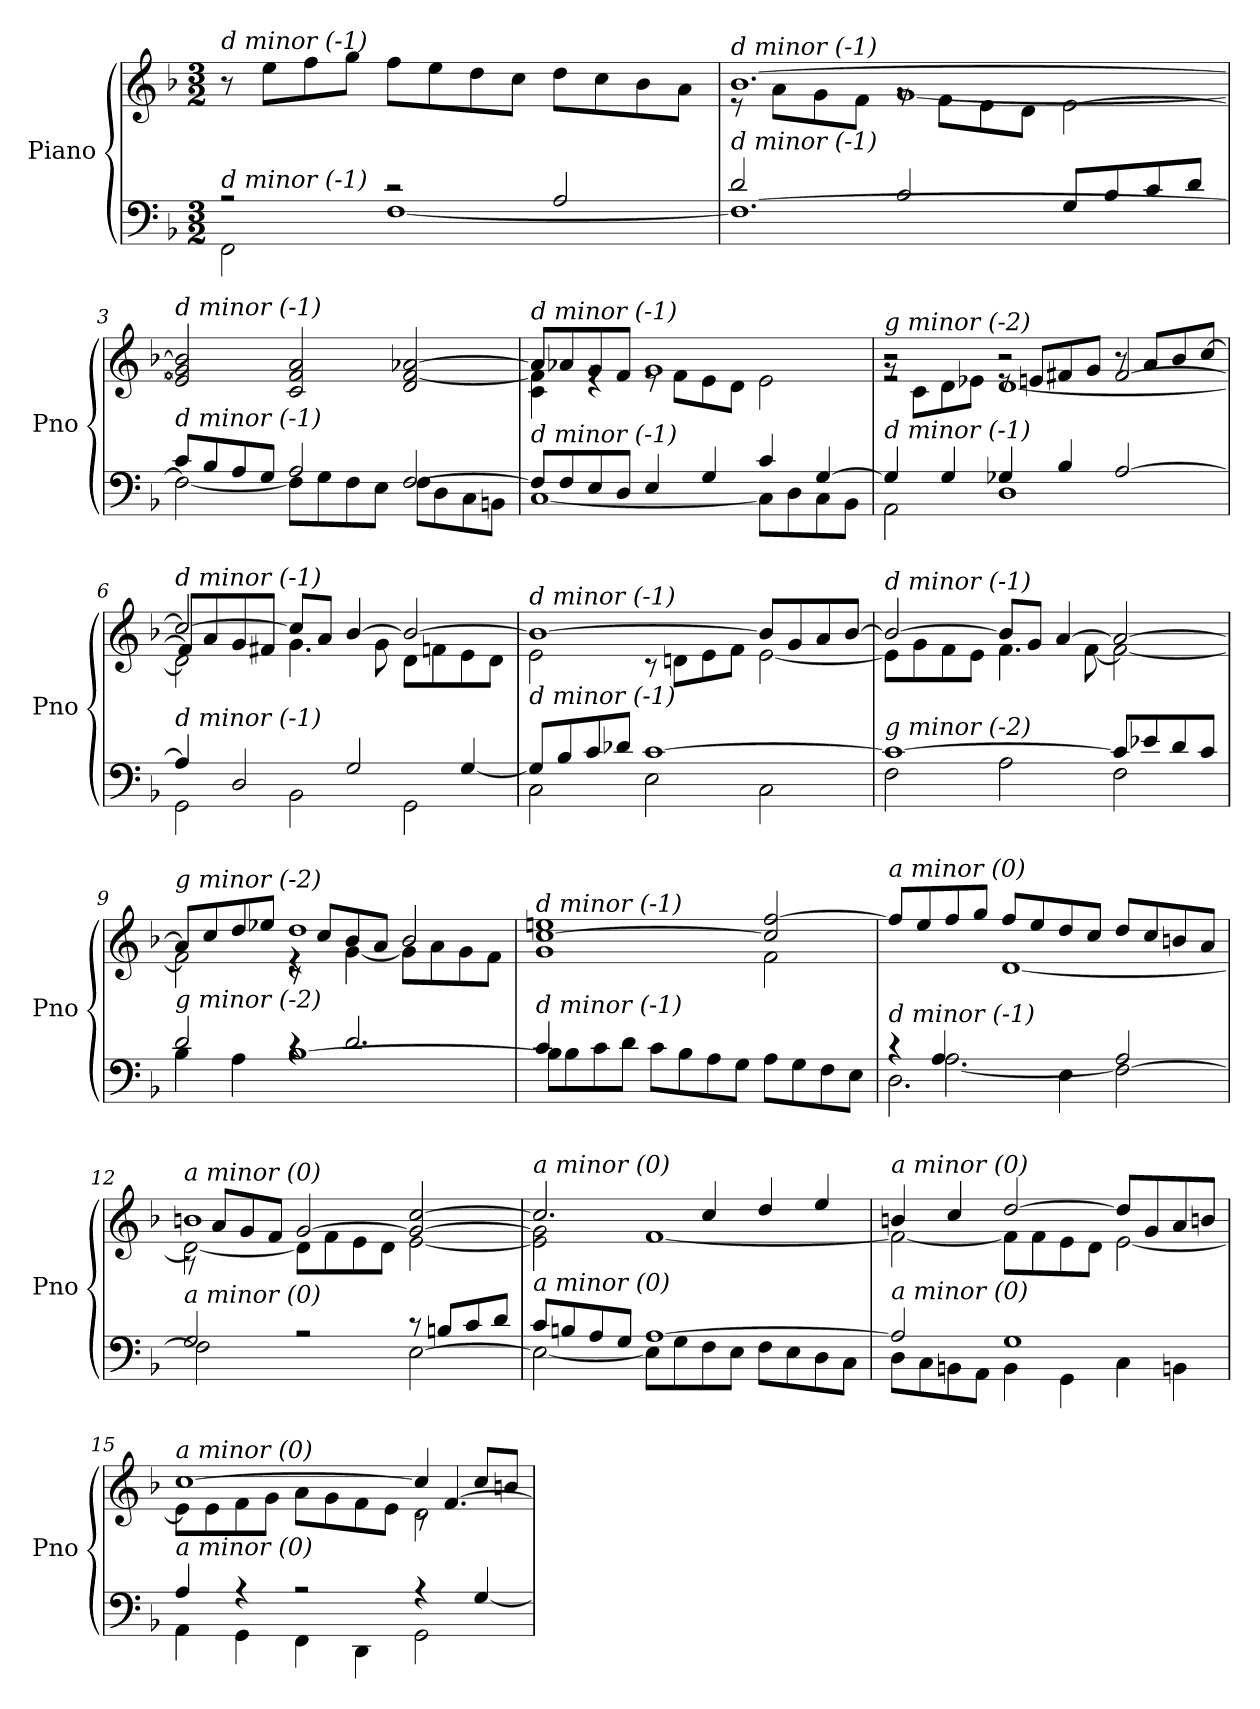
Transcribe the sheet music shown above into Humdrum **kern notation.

**kern	**kern
*part1	*part1
*staff2	*staff1
*I"Piano	*
*I'Pno	*
*clefF4	*clefG2
*k[b-]	*k[b-]
*M3/2	*M3/2
=1	=1
*^	*
!	!	!LO:TX:i:t=d minor (-1)
!LO:TX:i:t=d minor (-1)	!	!
2r	2FF\	8r
.	.	8ee\L
.	.	8ff\
.	.	8gg\J
2r	[1F	8ff\L
.	.	8ee\
.	.	8dd\
.	.	8cc\J
2A/	.	8dd\L
.	.	8cc\
.	.	8b-\
.	.	8a\J
=2	=2	=2
*	*^	*^
*	*	*	*	*^
!	!	!	!LO:TX:i:t=d minor (-1)	!	!
!LO:TX:i:t=d minor (-1)	!	!	!	!	!
2ryy	2d/	1.F_	[1.b-	8r	2ryy
.	.	.	.	8a\L	.
.	.	.	.	8g\	.
.	.	.	.	8f\J	.
1ryy	2B-/	.	.	[1g	8rg
.	.	.	.	.	8f\L
.	.	.	.	.	8e\
.	.	.	.	.	8d\J
.	8G/L	.	.	.	[2e\
.	8B-/	.	.	.	.
.	8c/	.	.	.	.
.	8d/J	.	.	.	.
*	*v	*v	*	*	*
*	*	*v	*v	*v
=3	=3	=3
!	!	!LO:TX:i:t=d minor (-1)
!LO:TX:i:t=d minor (-1)	!	!
8c/L	2F\_	2e/] 2g/] 2b-/]
8B-/	.	.
8A/	.	.
8G/J	.	.
2A/	8F\L]	2c/ 2f/ 2a/
.	8G\	.
.	8F\	.
.	8E\J	.
[2F/	8F\L	2d/ [2f/ [2a-X/
.	8D\	.
.	8C\	.
.	8BBn\J	.
!!LO:LB:g=z
=4	=4	=4
*	*	*^
!	!	!LO:TX:i:t=d minor (-1)	!
!LO:TX:i:t=d minor (-1)	!	!	!
8F/L]	[1C	8a-/L]	4c\ 4f\]
8F/	.	8a-X/	.
8E/	.	8g/	4re
8D/J	.	8f/J	.
4E/	.	1g	8re
.	.	.	8f\L
4G/	.	.	8e\
.	.	.	8d\J
4c/	8C\L]	.	2e\
.	8D\	.	.
[4G/	8C\	.	.
.	8BB-\J	.	.
=5	=5	=5	=5
*	*	*	*^
!	!	!LO:TX:i:t=g minor (-2)	!	!
!LO:TX:i:t=d minor (-1)	!	!	!	!
4G/]	2AA\	2r	8rg	2re
.	.	.	8c\L	.
4G/	.	.	8d\	.
.	.	.	8e-X\J	.
4G-Xi/	1D	2r	[1d	8re
.	.	.	.	8en/L
4B-/	.	.	.	8f#X/
.	.	.	.	8g/J
[2A/	.	8r	.	[2f#/
.	.	8a/L	.	.
.	.	8b-/	.	.
.	.	[8cc/J	.	.
=6	=6	=6	=6	=6
*	*^	*	*	*
!	!	!	!LO:TX:i:t=d minor (-1)	!	!
!LO:TX:i:t=d minor (-1)	!	!	!	!	!
2ryy	4A/]	2GG\	2cc/_	2d\]	8f#/L]
.	.	.	.	.	8a/
.	2D/	.	.	.	8g/
.	.	.	.	.	8f#X/J
1ryy	.	2BB-\	8cc/L]	4.g\	1ryy
.	.	.	8a/J	.	.
.	2G/	.	[4b-/	.	.
.	.	.	.	8g\	.
.	.	2GG\	2b-/_	8d\L	.
.	.	.	.	8fn\	.
.	[4G/	.	.	8e\	.
.	.	.	.	8d\J	.
*	*v	*v	*	*	*
*	*	*	*v	*v
!!LO:LB:g=z
=7	=7	=7	=7
!	!	!LO:TX:i:t=d minor (-1)	!
!LO:TX:i:t=d minor (-1)	!	!	!
8G/L]	2C\	1b-_	2e\
8B-/	.	.	.
8c/	.	.	.
8d-Xj/J	.	.	.
[1c	2E\	.	8r
.	.	.	8dn\L
.	.	.	8e\
.	.	.	8f\J
.	2C\	8b-/L]	[2e\
.	.	8g/	.
.	.	8a/	.
.	.	[8b-/J	.
=8	=8	=8	=8
!	!	!LO:TX:i:t=d minor (-1)	!
!LO:TX:i:t=g minor (-2)	!	!	!
1c_	2F\	2b-/_	8e\L]
.	.	.	8g\
.	.	.	8f\
.	.	.	8e\J
.	2A\	8b-/L]	4.f\
.	.	8g/J	.
.	.	[4a/	.
.	.	.	[8f\
8c/L]	2F\	2a/_	2f\_
8e-X/	.	.	.
8d/	.	.	.
8c/J	.	.	.
=9	=9	=9	=9
*	*^	*	*^
!	!	!	!LO:TX:i:t=g minor (-2)	!	!
!LO:TX:i:t=g minor (-2)	!	!	!	!	!
2ryy	2d/	4B-\	8a/L]	2f\]	2ryy
.	.	.	8cc/	.	.
.	.	4A\	8dd/	.	.
.	.	.	8ee-X/J	.	.
1ryy	4rc	[1B-	1dd	4re	8rc
.	.	.	.	.	8cc/L
.	2.d/	.	.	[4g\	8b-/
.	.	.	.	.	8a/J
.	.	.	.	8g\L]	2b-/
.	.	.	.	8a\	.
.	.	.	.	8g\	.
.	.	.	.	8f\J	.
*	*v	*v	*	*	*
*	*	*	*v	*v
!!LO:LB:g=z
=10	=10	=10	=10
!	!	!LO:TX:i:t=d minor (-1)	!
!LO:TX:i:t=d minor (-1)	!	!	!
4c/	8B-\L]	[1cc 1een	1g
.	8B-\	.	.
4ryy	8c\	.	.
.	8d\J	.	.
1ryy	8c\L	.	.
.	8B-\	.	.
.	8A\	.	.
.	8G\J	.	.
.	8A\L	2cc/] [2ff/	2f\
.	8G\	.	.
.	8F\	.	.
.	8E\J	.	.
=11	=11	=11	=11
*^	*^	*	*^
!	!	!	!	!LO:TX:i:t=a minor (0)	!	!
!LO:TX:i:t=d minor (-1)	!	!	!	!	!	!
2ryy	4r	2.D\	4ryy	8ff/L]	2ryy	4ryy
.	.	.	.	8ee/	.	.
.	[2.A\	.	4A/	8ff/	.	4ryy
.	.	.	.	8gg/J	.	.
1ryy	.	.	1ryy	8ff/L	[1d	1ryy
.	.	.	.	8ee/	.	.
.	.	4E\	.	8dd/	.	.
.	.	.	.	8cc/J	.	.
.	2A/]	[2F\	.	8dd/L	.	.
.	.	.	.	8cc/	.	.
.	.	.	.	8bn/	.	.
.	.	.	.	8a/J	.	.
*	*	*v	*v	*	*	*
=12	=12	=12	=12	=12	=12
!	!	!	!LO:TX:i:t=a minor (0)	!	!
!LO:TX:i:t=a minor (0)	!	!	!	!	!
1ryy	2G/	2F\]	1bn	2d\_	8rA
.	.	.	.	.	8a/L
.	.	.	.	.	8g/
.	.	.	.	.	8f/J
.	2r	2rA	.	8d\L]	[2g/
.	.	.	.	8f\	.
.	.	.	.	8e\	.
.	.	.	.	8d\J	.
2ryy	8r	[2E\	2g/_ [2cc/	[2e\	2ryy
.	8Bn/L	.	.	.	.
.	8c/	.	.	.	.
.	8d/J	.	.	.	.
*	*v	*v	*	*	*
*	*	*	*v	*v
!!LO:LB:g=z
=13	=13	=13	=13
!	!	!LO:TX:i:t=a minor (0)	!
!LO:TX:i:t=a minor (0)	!	!	!
8c/L	2E\_	2.cc/]	2e\] 2g\]
8Bn/	.	.	.
8A/	.	.	.
8G/J	.	.	.
[1A	8E\L]	.	[1f
.	8G\	.	.
.	8F\	4cc/	.
.	8E\J	.	.
.	8F\L	4dd/	.
.	8E\	.	.
.	8D\	4ee/	.
.	8C\J	.	.
=14	=14	=14	=14
!	!	!LO:TX:i:t=a minor (0)	!
!LO:TX:i:t=a minor (0)	!	!	!
2A/]	8D\L	4bn/	2f\_
.	8C\	.	.
.	8BBn\	4cc/	.
.	8AA\J	.	.
1G	4BB\	[2dd/	8f\L]
.	.	.	8f\
.	4GG\	.	8e\
.	.	.	8d\J
.	4C\	8dd/L]	[2e\
.	.	8g/	.
.	4BBn\	8a/	.
.	.	8bn/J	.
=15	=15	=15	=15
*	*^	*	*^
!	!	!	!LO:TX:i:t=a minor (0)	!	!
!LO:TX:i:t=a minor (0)	!	!	!	!	!
1ryy	4A/	4AA\	[1cc	8e\L]	1ryy
.	.	.	.	8e\	.
.	4r	4GG\	.	8f\	.
.	.	.	.	8g\J	.
.	2r	4FF\	.	8a\L	.
.	.	.	.	8g\	.
.	.	4DD\	.	8f\	.
.	.	.	.	8e\J	.
2ryy	4r	2GG\	4cc/]	2d\	8rc
.	.	.	.	.	[4.f/
.	[4G/	.	8cc/L	.	.
.	.	.	8bn/J	.	.
*v	*v	*v	*	*	*
*	*v	*v	*v
=	=
*-	*-
